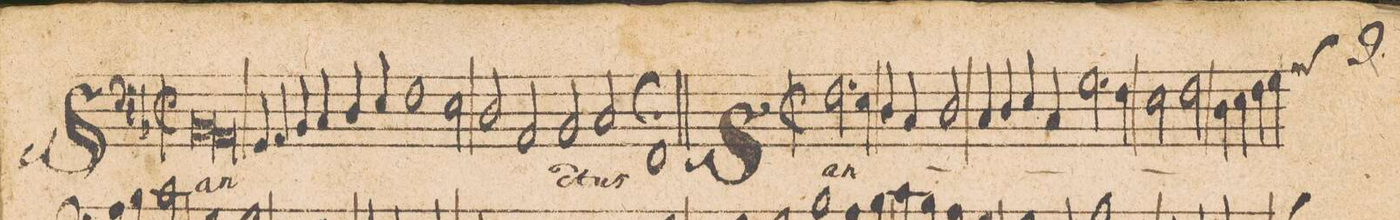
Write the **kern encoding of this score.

**kern	**text
*I"[BASSVS.]	*
*clefF4	*
*k[b-]	*
*met(c|)	*
*M2/1	*
*M2/1	*
*met(c|)	*
*lig	*
1BB-	San-
1AA	.
*Xlig	*
=7-	=7-
4GG/	.
4AA/	.
4BB-/	.
4C/	.
4D/	.
4E/	.
1F\	.
=8-	=8-
2E\	.
2D/	.
2AA/	.
=9-	=9-
2BB-/	.
2C/	.
1FF;	-ctus
=10||	=10||
*M2/1	*
*met(c|)	*
2.F\	San-
4E\	.
4D/	.
4C/	.
2D/	.
=11-	=11-
4C/	.
4D/	.
4E/	.
4C/	.
2.G\	.
4F\	.
=12-	=12-
2E\	.
2F\	.
4D\	.
4E\	.
4F\	.
*custos:A	*
4G\	.
=13-	=13-
*-	*-
